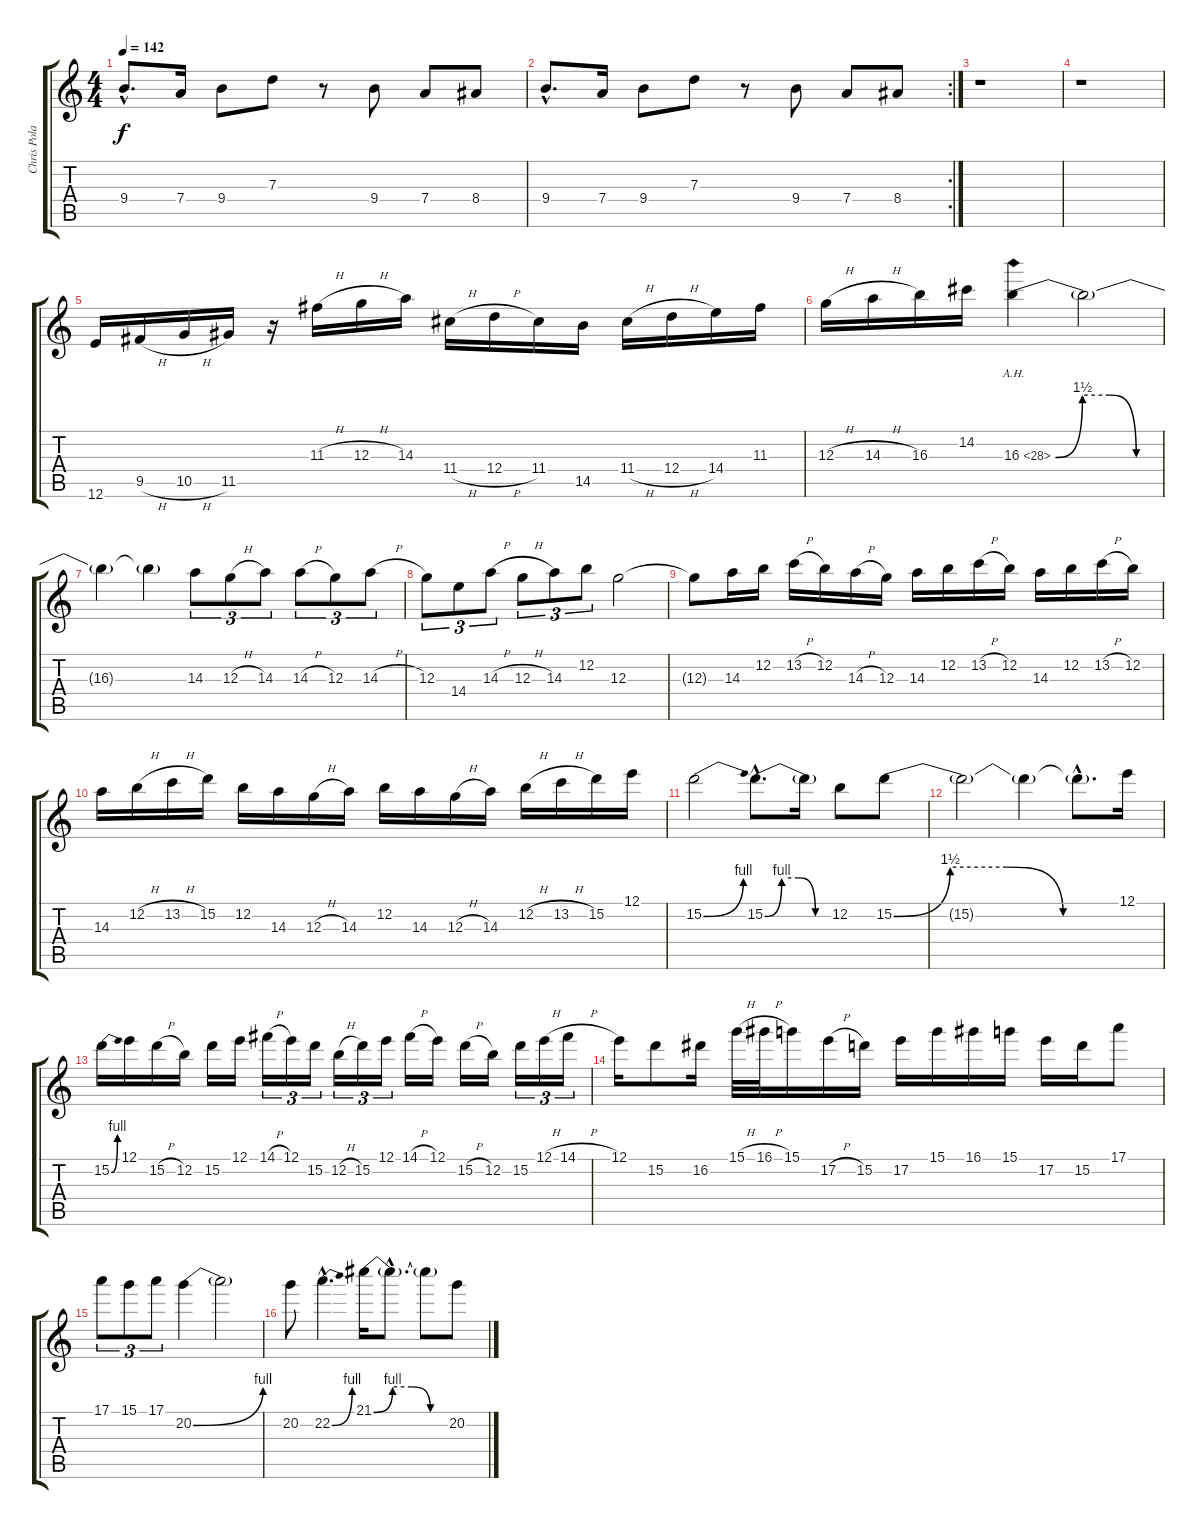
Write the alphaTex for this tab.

\track ("Chris Poland (Guitar)" "Chris Pola") {instrument distortionguitar}
\staff {score tabs}
\tuning (E4 B3 G3 D3 A2 E2) {hide}
\ts (4 4)
\tempo 142
\clef g2
\ks c
9.4{hac}.8{d dy f} 7.4.16 9.4.8 7.3.8 r.8 9.4.8 7.4.8 8.4.8 |
\rc 2
9.4{hac}.8{d} 7.4.16 9.4.8 7.3.8 r.8 9.4.8 7.4.8 8.4.8 |
r.1 |
r.1 |
12.6.16 9.5{h}.16 10.5{h}.16 11.5.16 r.16 11.3{h}.16 12.3{h}.16 14.3.16 11.4{h}.16 12.4{h}.16 11.4.16 14.5.16 11.4{h}.16 12.4{h}.16 14.4.16 11.3.16 |
12.3{h}.16 14.3{h}.16 16.3.16 14.2.16 16.3{be (custom 0 0 15 6 30 6 45 0 60 0) ah 12}.4 16.3{t}.2 |
16.3{t}.4 16.3{t}.4 14.3.8{tu (3 2)} 12.3{h}.8{tu (3 2)} 14.3.8{tu (3 2)} 14.3{h}.8{tu (3 2)} 12.3.8{tu (3 2)} 14.3{h}.8{tu (3 2)} |
12.3.8{tu (3 2)} 14.4.8{tu (3 2)} 14.3{h}.8{tu (3 2)} 12.3{h}.8{tu (3 2)} 14.3.8{tu (3 2)} 12.2.8{tu (3 2)} 12.3.2 |
12.3{t}.8 14.3.16 12.2.16 13.2{h}.16 12.2.16 14.3{h}.16 12.3.16 14.3.16 12.2.16 13.2{h}.16 12.2.16 14.3.16 12.2.16 13.2{h}.16 12.2.16 |
14.3.16 12.2{h}.16 13.2{h}.16 15.2.16 12.2.16 14.3.16 12.3{h}.16 14.3.16 12.2.16 14.3.16 12.3{h}.16 14.3.16 12.2{h}.16 13.2{h}.16 15.2.16 12.1.16 |
15.2{be (bend 0 0 60 4)}.2 15.2{be (custom 0 0 15 4 30 4 45 0 60 0) hac}.8{d} 15.2{t}.16 12.2.8 15.2{be (custom 0 0 15 6 30 6 45 0 60 0)}.8 |
15.2{t}.2 15.2{t}.4 15.2{hac t}.8{d} 12.1.16 |
15.2{be (bend 0 0 60 4)}.16 12.1.16 15.2{h}.16 12.2.16 15.2.16 12.1.16 14.1{h}.16{tu (3 2)} 12.1.16{tu (3 2)} 15.2.16{tu (3 2)} 12.2{h}.16{tu (3 2)} 15.2.16{tu (3 2)} 12.1.16{tu (3 2)} 14.1{h}.16 12.1.16 15.2{h}.16 12.2.16 15.2.16{tu (3 2)} 12.1{h}.16{tu (3 2)} 14.1{h}.16{tu (3 2)} |
12.1.16 15.2.8 16.2.16 15.1{h}.32 16.1{h}.32 15.1.16 17.2{h}.16 15.2.16 17.2.16 15.1.16 16.1.16 15.1.16 17.2.16 15.2.16 17.1.8 |
17.1.8{tu (3 2)} 15.1.8{tu (3 2)} 17.1.8{tu (3 2)} 20.2{be (bend 0 0 60 4)}.4 20.2{t}.2 |
20.2.8 22.2{be (bend 0 0 60 4) hac}.4{d} 21.1{be (custom 0 0 15 4 30 4 45 0 60 0)}.16 21.1{hac t}.8{d} 21.1{t}.8 20.2.8
